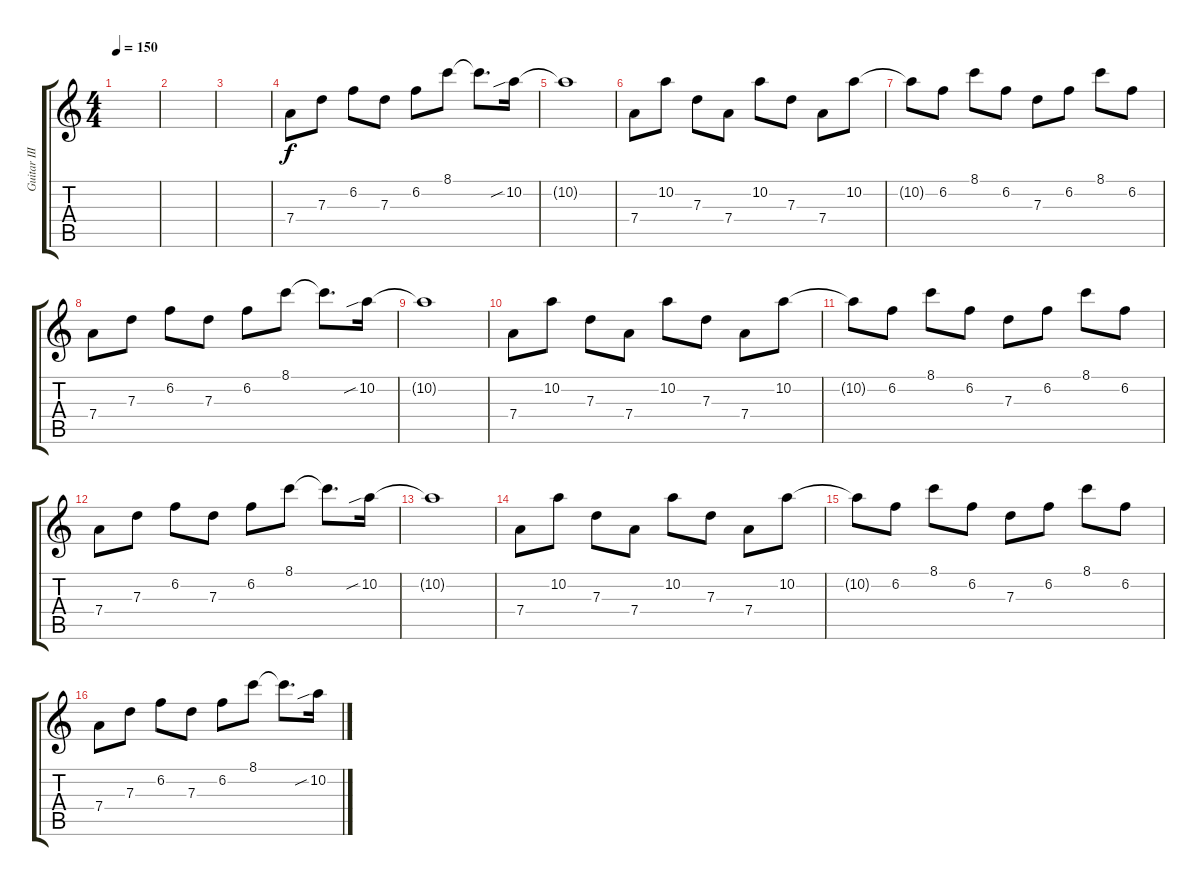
\track ("Guitar III" "Guitar III") {instrument electricguitarclean}
\staff {score tabs}
\tuning (E4 B3 G3 D3 A2 D2) {hide}
\ts (4 4)
\tempo 150
\clef g2
\ks c
|
|
|
7.4.8{volume 9} 7.3.8 6.2.8 7.3.8 6.2.8 8.1.8 8.1{t}.8{d} 10.2{sib}.16 |
10.2{t}.1 |
7.4.8 10.2.8 7.3.8 7.4.8 10.2.8 7.3.8 7.4.8 10.2.8 |
10.2{t}.8 6.2.8 8.1.8 6.2.8 7.3.8 6.2.8 8.1.8 6.2.8 |
7.4.8 7.3.8 6.2.8 7.3.8 6.2.8 8.1.8 8.1{t}.8{d} 10.2{sib}.16 |
10.2{t}.1 |
7.4.8 10.2.8 7.3.8 7.4.8 10.2.8 7.3.8 7.4.8 10.2.8 |
10.2{t}.8 6.2.8 8.1.8 6.2.8 7.3.8 6.2.8 8.1.8 6.2.8 |
7.4.8{volume 10} 7.3.8 6.2.8 7.3.8 6.2.8 8.1.8 8.1{t}.8{d} 10.2{sib}.16 |
10.2{t}.1 |
7.4.8 10.2.8 7.3.8 7.4.8 10.2.8 7.3.8 7.4.8 10.2.8 |
10.2{t}.8 6.2.8 8.1.8 6.2.8 7.3.8 6.2.8 8.1.8 6.2.8 |
7.4.8 7.3.8 6.2.8 7.3.8 6.2.8 8.1.8 8.1{t}.8{d} 10.2{sib}.16
